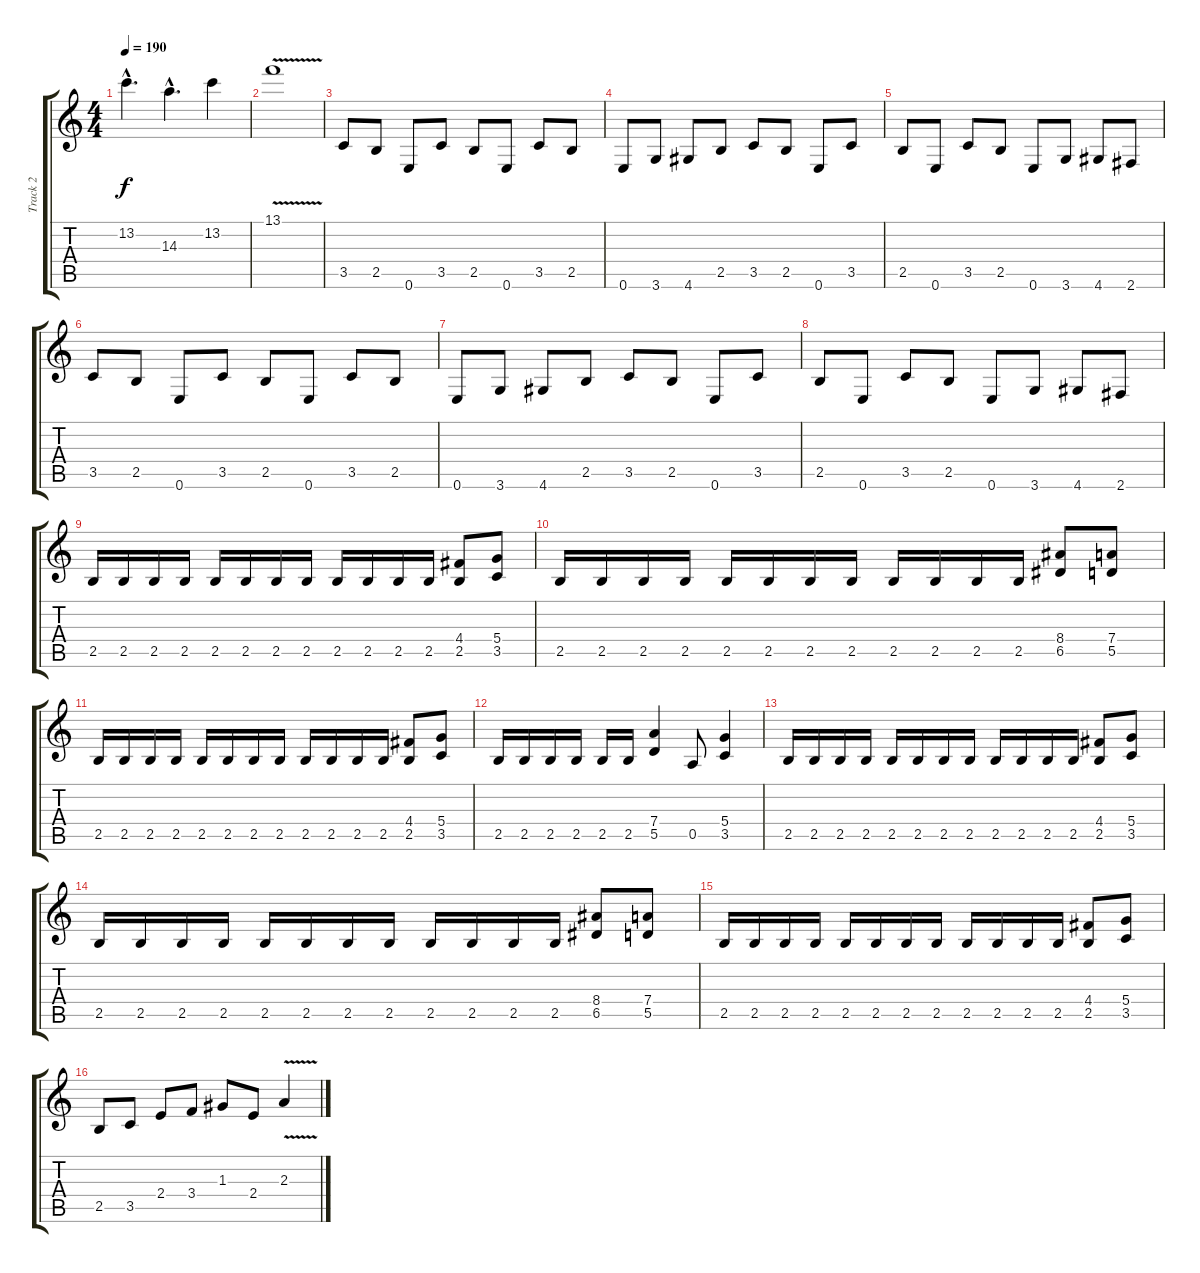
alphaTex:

\track ("Track 2" "Track 2") {instrument distortionguitar}
\staff {score tabs}
\tuning (E4 B3 G3 D3 A2 E2) {hide}
\ts (4 4)
\tempo 190
\clef g2
\ks c
13.2{hac}.4{d dy f} 14.3{hac}.4{d} 13.2.4 |
13.1{v}.1 |
3.5.8{volume 13} 2.5.8 0.6.8 3.5.8 2.5.8 0.6.8 3.5.8 2.5.8 |
0.6.8 3.6.8 4.6.8 2.5.8 3.5.8 2.5.8 0.6.8 3.5.8 |
2.5.8 0.6.8 3.5.8 2.5.8 0.6.8 3.6.8 4.6.8 2.6.8 |
3.5.8 2.5.8 0.6.8 3.5.8 2.5.8 0.6.8 3.5.8 2.5.8 |
0.6.8 3.6.8 4.6.8 2.5.8 3.5.8 2.5.8 0.6.8 3.5.8 |
2.5.8 0.6.8 3.5.8 2.5.8 0.6.8 3.6.8 4.6.8 2.6.8 |
2.5.16 2.5.16 2.5.16 2.5.16 2.5.16 2.5.16 2.5.16 2.5.16 2.5.16 2.5.16 2.5.16 2.5.16 (4.4 2.5).8 (5.4 3.5).8 |
2.5.16 2.5.16 2.5.16 2.5.16 2.5.16 2.5.16 2.5.16 2.5.16 2.5.16 2.5.16 2.5.16 2.5.16 (8.4 6.5).8 (7.4 5.5).8 |
2.5.16 2.5.16 2.5.16 2.5.16 2.5.16 2.5.16 2.5.16 2.5.16 2.5.16 2.5.16 2.5.16 2.5.16 (4.4 2.5).8 (5.4 3.5).8 |
2.5.16 2.5.16 2.5.16 2.5.16 2.5.16 2.5.16 (7.4 5.5).4 0.5.8 (5.4 3.5).4 |
2.5.16 2.5.16 2.5.16 2.5.16 2.5.16 2.5.16 2.5.16 2.5.16 2.5.16 2.5.16 2.5.16 2.5.16 (4.4 2.5).8 (5.4 3.5).8 |
2.5.16 2.5.16 2.5.16 2.5.16 2.5.16 2.5.16 2.5.16 2.5.16 2.5.16 2.5.16 2.5.16 2.5.16 (8.4 6.5).8 (7.4 5.5).8 |
2.5.16 2.5.16 2.5.16 2.5.16 2.5.16 2.5.16 2.5.16 2.5.16 2.5.16 2.5.16 2.5.16 2.5.16 (4.4 2.5).8 (5.4 3.5).8 |
2.5.8 3.5.8 2.4.8 3.4.8 1.3.8 2.4.8 2.3{v}.4
